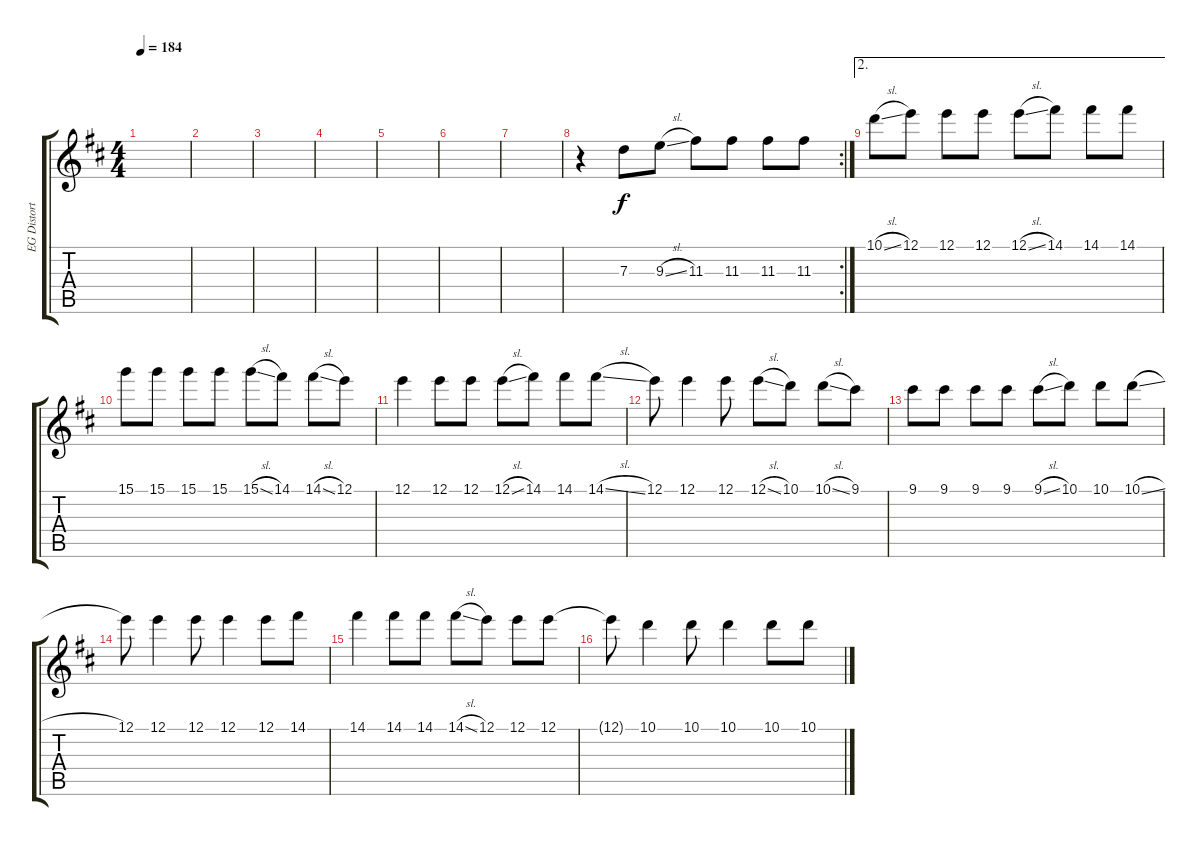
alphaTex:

\track ("EG Distortion" "EG Distort") {instrument distortionguitar}
\staff {score tabs}
\tuning (E4 B3 G3 D3 A2 E2) {hide}
\ts (4 4)
\tempo 184
\clef g2
\ks d
|
|
|
|
|
|
|
\rc 2
r.4 7.3.8{instrument distortionguitar} 9.3{sl}.8 11.3.8 11.3.8 11.3.8 11.3.8 |
\ae 2
10.1{sl}.8 12.1.8 12.1.8 12.1.8 12.1{sl}.8 14.1.8 14.1.8 14.1.8 |
15.1.8 15.1.8 15.1.8 15.1.8 15.1{sl}.8 14.1.8 14.1{sl}.8 12.1.8 |
12.1.4 12.1.8 12.1.8 12.1{sl}.8 14.1.8 14.1.8 14.1{sl}.8 |
12.1.8 12.1.4 12.1.8 12.1{sl}.8 10.1.8 10.1{sl}.8 9.1.8 |
9.1.8 9.1.8 9.1.8 9.1.8 9.1{sl}.8 10.1.8 10.1.8 10.1{sl}.8 |
12.1.8 12.1.4 12.1.8 12.1.4 12.1.8 14.1.8 |
14.1.4 14.1.8 14.1.8 14.1{sl}.8 12.1.8 12.1.8 12.1.8 |
12.1{t}.8 10.1.4 10.1.8 10.1.4 10.1.8 10.1.8
